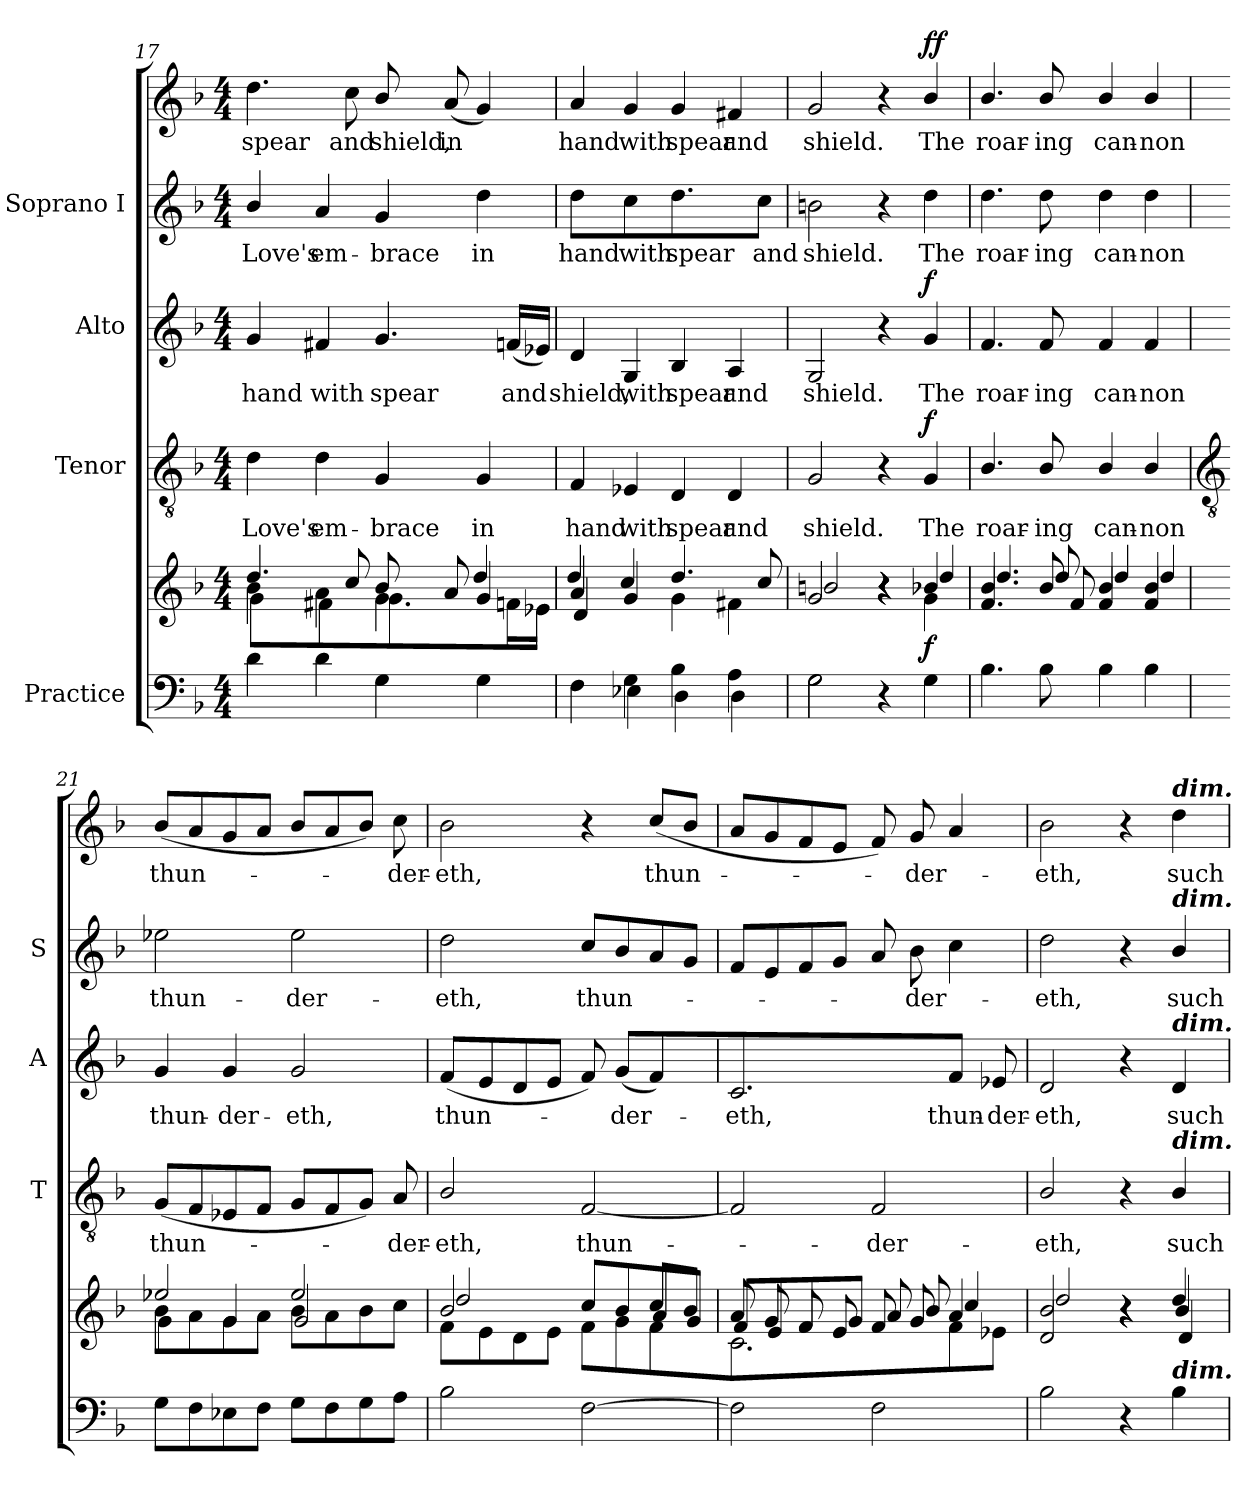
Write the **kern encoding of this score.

**kern	**kern	**dynam	**kern	**text	**dynam	**kern	**text	**dynam	**kern	**text	**kern	**text	**dynam
*part4	*part4	*part4	*part3	*part3	*part3	*part2	*part2	*part2	*part1	*part1	*part1	*part1	*part1
*staff6	*staff5	*staff5/6	*staff4	*staff4	*staff4	*staff3	*staff3	*staff3	*staff2	*staff2	*staff1	*staff1	*staff1/2
*I"Practice	*	*	*I"Tenor	*	*	*I"Alto	*	*	*I"Soprano I	*	*	*	*
*	*	*	*I'T	*	*	*I'A	*	*	*I'S	*	*	*	*
!!LO:LB:g=z
*clefF4	*clefG2	*	*clefGv2	*	*	*clefG2	*	*	*clefG2	*	*clefG2	*	*
*k[b-]	*k[b-]	*	*k[b-]	*	*	*k[b-]	*	*	*k[b-]	*	*k[b-]	*	*
*F:	*F:	*	*F:	*	*	*F:	*	*	*F:	*	*F:	*	*
*M4/4	*M4/4	*	*M4/4	*	*	*M4/4	*	*	*M4/4	*	*M4/4	*	*
=17	=17	=17	=17	=17	=17	=17	=17	=17	=17	=17	=17	=17	=17
*	*^	*	*	*	*	*	*	*	*	*	*	*	*
*	*	*^	*	*	*	*	*	*	*	*	*	*	*	*
!	!	!	!	!	!	!LO:LY:b	!	!	!LO:LY:b	!	!	!LO:LY:b	!	!LO:LY:b	!
4d	4.dd/	4b-\	4g\	.	4d	Love's	.	4g	hand	.	4b-/	Love's	4.dd	spear	.
!	!	!	!	!	!	!LO:LY:b	!	!	!LO:LY:b	!	!	!LO:LY:b	!	!	!
4d	.	4a\	4f#X\	.	4d	em-	.	4f#X	with	.	4a	em-	.	.	.
!	!	!	!	!	!	!	!	!	!	!	!	!	!	!LO:LY:b	!
.	8cc/	.	.	.	.	.	.	.	.	.	.	.	8cc	and	.
!	!	!	!	!	!	!LO:LY:b	!	!	!LO:LY:b	!	!	!LO:LY:b	!	!LO:LY:b	!
4G	8b-/L	4g\	4.g\	.	4G	-brace	.	4.g	spear	.	4g	-brace	8b-/	shield,	.
!	!	!	!	!	!	!	!	!	!	!	!	!	!	!LO:LY:b	!
.	8a/	.	.	.	.	.	.	.	.	.	.	.	(<8aL	in	.
!	!	!	!	!	!	!LO:LY:b	!	!	!	!	!	!LO:LY:b	!	!	!
4G	4g/	4dd/	.	.	4G	in	.	.	.	.	4dd	in	4g)	.	.
!	!	!	!	!	!	!	!	!	!LO:LY:b	!	!	!	!	!	!
.	.	.	16fn\L	.	.	.	.	(<16fnLL	and	.	.	.	.	.	.
.	.	.	16e-X\JJ	.	.	.	.	16e-XJJ)	.	.	.	.	.	.	.
=18	=18	=18	=18	=18	=18	=18	=18	=18	=18	=18	=18	=18	=18	=18	=18
*^	*	*	*	*	*	*	*	*	*	*	*	*	*	*	*
!	!	!	!	!	!	!	!LO:LY:b	!	!	!LO:LY:b	!	!	!LO:LY:b	!	!LO:LY:b	!
4ryy	4F	4a/	4dd/	4d/	.	4F	hand	.	4d	shield,	.	4dd	hand	4a	hand	.
!	!	!	!	!	!	!	!LO:LY:b	!	!	!LO:LY:b	!	!	!LO:LY:b	!	!LO:LY:b	!
4G\	4E-X	4g/	4cc/	2.ryy	.	4E-X	with	.	4G	with	.	4cc	with	4g	with	.
!	!	!	!	!	!	!	!LO:LY:b	!	!	!LO:LY:b	!	!	!LO:LY:b	!	!LO:LY:b	!
4B-\	4D	4g\	4.dd/	.	.	4D	spear	.	4B-	spear	.	4.dd	spear	4g	spear	.
!	!	!	!	!	!	!	!LO:LY:b	!	!	!LO:LY:b	!	!	!	!	!LO:LY:b	!
4A\	4D	4f#X\	.	.	.	4D	and	.	4A	and	.	.	.	4f#X	and	.
!	!	!	!	!	!	!	!	!	!	!	!	!	!LO:LY:b	!	!	!
.	.	.	8cc/	.	.	.	.	.	.	.	.	8ccJ	and	.	.	.
=19	=19	=19	=19	=19	=19	=19	=19	=19	=19	=19	=19	=19	=19	=19	=19	=19
!	!	!	!	!	!	!	!LO:LY:b	!	!	!LO:LY:b	!	!	!LO:LY:b	!	!LO:LY:b	!
2G\	2G	2g/	2bn/	2ryy	.	2G	shield.	.	2G	shield.	.	2bn	shield.	2g	shield.	.
2ryy	4r	4r	4r	4r	.	4r	.	.	4r	.	.	4r	.	4r	.	.
!	!	!	!	!	!LO:DY:b	!	!LO:LY:b	!LO:DY:b	!	!LO:LY:b	!LO:DY:b	!	!LO:LY:b	!	!LO:LY:b	!LO:DY:b=2
!	!	!	!	!	!	!	!	!	!	!	!	!	!	!	!	!LO:DY:n=1:b
.	4G	4b-/	4dd/	4g\	f	4G	The	f	4g	The	f	4dd	The	4b-/	The	f f
=20	=20	=20	=20	=20	=20	=20	=20	=20	=20	=20	=20	=20	=20	=20	=20	=20
!	!	!	!	!	!	!	!LO:LY:b	!	!	!LO:LY:b	!	!	!LO:LY:b	!	!LO:LY:b	!
*v	*v	*	*	*	*	*	*	*	*	*	*	*	*	*	*	*
4.B-\	4.b-/	4.dd/	4.f/	.	4.B-/	roar-	.	4.f	roar-	.	4.dd	roar-	4.b-/	roar-	.
!	!	!	!	!	!	!LO:LY:b	!	!	!LO:LY:b	!	!	!LO:LY:b	!	!LO:LY:b	!
8B-\	8b-/	8dd/	8f/	.	8B-/	-ing	.	8f	-ing	.	8dd	-ing	8b-/	-ing	.
!	!	!	!	!	!	!LO:LY:b	!	!	!LO:LY:b	!	!	!LO:LY:b	!	!LO:LY:b	!
4B-\	4b-/	4dd/	4f/	.	4B-/	can-	.	4f	can-	.	4dd	can-	4b-/	can-	.
!	!	!	!	!	!	!LO:LY:b	!	!	!LO:LY:b	!	!	!LO:LY:b	!	!LO:LY:b	!
4B-\	4b-/	4dd/	4f/	.	4B-/	-non	.	4f	-non	.	4dd	-non	4b-/	-non	.
!!LO:LB:g=z
=21	=21	=21	=21	=21	=21	=21	=21	=21	=21	=21	=21	=21	=21	=21	=21
*	*	*	*	*	*clefGv2	*	*	*	*	*	*	*	*	*	*
!	!	!	!	!	!	!LO:LY:b	!	!	!LO:LY:b	!	!	!LO:LY:b	!	!LO:LY:b	!
8GL	8b-\L	2ee-X/	4g\	.	(<8GL	thun-	.	4g	thun-	.	2ee-X	-thun-	(<8b-L	thun-	.
8F	8a\	.	.	.	8F	.	.	.	.	.	.	.	8a	.	.
!	!	!	!	!	!	!	!	!	!LO:LY:b	!	!	!	!	!	!
8E-X	8g\	.	4g	.	8E-X	.	.	4g	-der-	.	.	.	8g	.	.
8FJ	8a\J	.	.	.	8FJ	.	.	.	.	.	.	.	8aJ	.	.
!	!	!	!	!	!	!	!	!	!LO:LY:b	!	!	!LO:LY:b	!	!	!
8GL	8b-\L	2ee-/	2g	.	8GL	.	.	2g	-eth,	.	2ee-	-der-	8b-L	.	.
8F	8a\	.	.	.	8F	.	.	.	.	.	.	.	8a	.	.
8G	8b-\	.	.	.	8GJ)	.	.	.	.	.	.	.	8b-J)	.	.
!	!	!	!	!	!	!LO:LY:b	!	!	!	!	!	!	!	!LO:LY:b	!
8AJ	8cc\J	.	.	.	8A	der-	.	.	.	.	.	.	8cc	der-	.
=22	=22	=22	=22	=22	=22	=22	=22	=22	=22	=22	=22	=22	=22	=22	=22
!	!	!	!	!	!	!LO:LY:b	!	!	!LO:LY:b	!	!	!LO:LY:b	!	!LO:LY:b	!
2B-\	2b-/	2dd/	8f\L	.	2B-/	-eth,	.	(<8fL	thun-	.	2dd	eth,	2b-	-eth,	.
.	.	.	8e\	.	.	.	.	8e	.	.	.	.	.	.	.
.	.	.	8d\	.	.	.	.	8d	.	.	.	.	.	.	.
.	.	.	8e\J	.	.	.	.	8eJ	.	.	.	.	.	.	.
!	!	!	!	!	!	!LO:LY:b	!	!	!	!	!	!LO:LY:b	!	!	!
[2F	4ryy	8cc/L	8fL	.	[2F	thun-	.	8f)	.	.	(<8ccL	thun-	4r	.	.
!	!	!	!	!	!	!	!	!	!LO:LY:b	!	!	!	!	!	!
.	.	8b-/	8g	.	.	.	.	(<8gL	der-	.	8b-	.	.	.	.
!	!	!	!	!	!	!	!	!	!	!	!	!	!	!LO:LY:b	!
.	8cc/L	8a/	4f\	.	.	.	.	4f)	.	.	8a	.	(<8cc/L	thun-	.
.	8b-/J	8g/J	.	.	.	.	.	.	.	.	8gJ	.	8b-/J	.	.
=23	=23	=23	=23	=23	=23	=23	=23	=23	=23	=23	=23	=23	=23	=23	=23
!	!	!	!	!	!	!	!	!	!LO:LY:b	!	!	!	!	!	!
2F]	8a/	8f/	2.c\	.	2F]	.	.	2.c	eth,	.	8f	.	8aL	.	.
.	8g/	8e/	.	.	.	.	.	.	.	.	8e	.	8g	.	.
.	8f/	8f/	.	.	.	.	.	.	.	.	8f	.	8f	.	.
.	8e/J	8g/J	.	.	.	.	.	.	.	.	8gJ	.	8eJ	.	.
!	!	!	!	!	!	!LO:LY:b	!	!	!	!	!	!	!	!	!
2F	8fL	8a/L	.	.	2F	der-	.	.	.	.	8a	.	8f)	.	.
!	!	!	!	!	!	!	!	!	!	!	!	!LO:LY:b	!	!LO:LY:b	!
.	8g	8b-/	.	.	.	.	.	.	.	.	8b-L	der-	8gL	der-	.
!	!	!	!	!	!	!	!	!	!LO:LY:b	!	!	!	!	!	!
.	4a/	4cc/	8f\	.	.	.	.	8fJ	thun-	.	4cc	.	4a)	.	.
!	!	!	!	!	!	!	!	!	!LO:LY:b	!	!	!	!	!	!
.	.	.	8e-X\J	.	.	.	.	8e-X	-der-	.	.	.	.	.	.
=24	=24	=24	=24	=24	=24	=24	=24	=24	=24	=24	=24	=24	=24	=24	=24
!	!	!	!	!	!	!LO:LY:b	!	!	!LO:LY:b	!	!	!LO:LY:b	!	!LO:LY:b	!
2B-\	2b-/	2dd/	2d	.	2B-/	-eth,	.	2d	-eth,	.	2dd	eth,	2b-	eth,	.
4r	4r	4r	4r	.	4r	.	.	4r	.	.	4r	.	4r	.	.
!	!	!	!	!	!	!	!	!	!	!	!	!	!LO:TX:a:Bi:t=dim.	!	!
!	!	!	!	!	!	!	!	!	!	!	!LO:TX:a:Bi:t=dim.	!	!	!	!
!	!	!	!	!	!	!	!	!LO:TX:a:Bi:t=dim.	!	!	!	!	!	!	!
!	!	!	!	!	!LO:TX:a:Bi:t=dim.	!	!	!	!	!	!	!	!	!	!
!LO:TX:a:Bi:t=dim.	!	!	!	!	!	!	!	!	!	!	!	!	!	!	!
!	!	!	!	!	!	!LO:LY:b	!	!	!LO:LY:b	!	!	!LO:LY:b	!	!LO:LY:b	!
4B-\	4dd/	4b-/	4d	.	4B-/	such	.	4d	such	.	4b-/	such	4dd	such	.
*	*v	*v	*v	*	*	*	*	*	*	*	*	*	*	*	*
=	=	=	=	=	=	=	=	=	=	=	=	=	=
*-	*-	*-	*-	*-	*-	*-	*-	*-	*-	*-	*-	*-	*-
